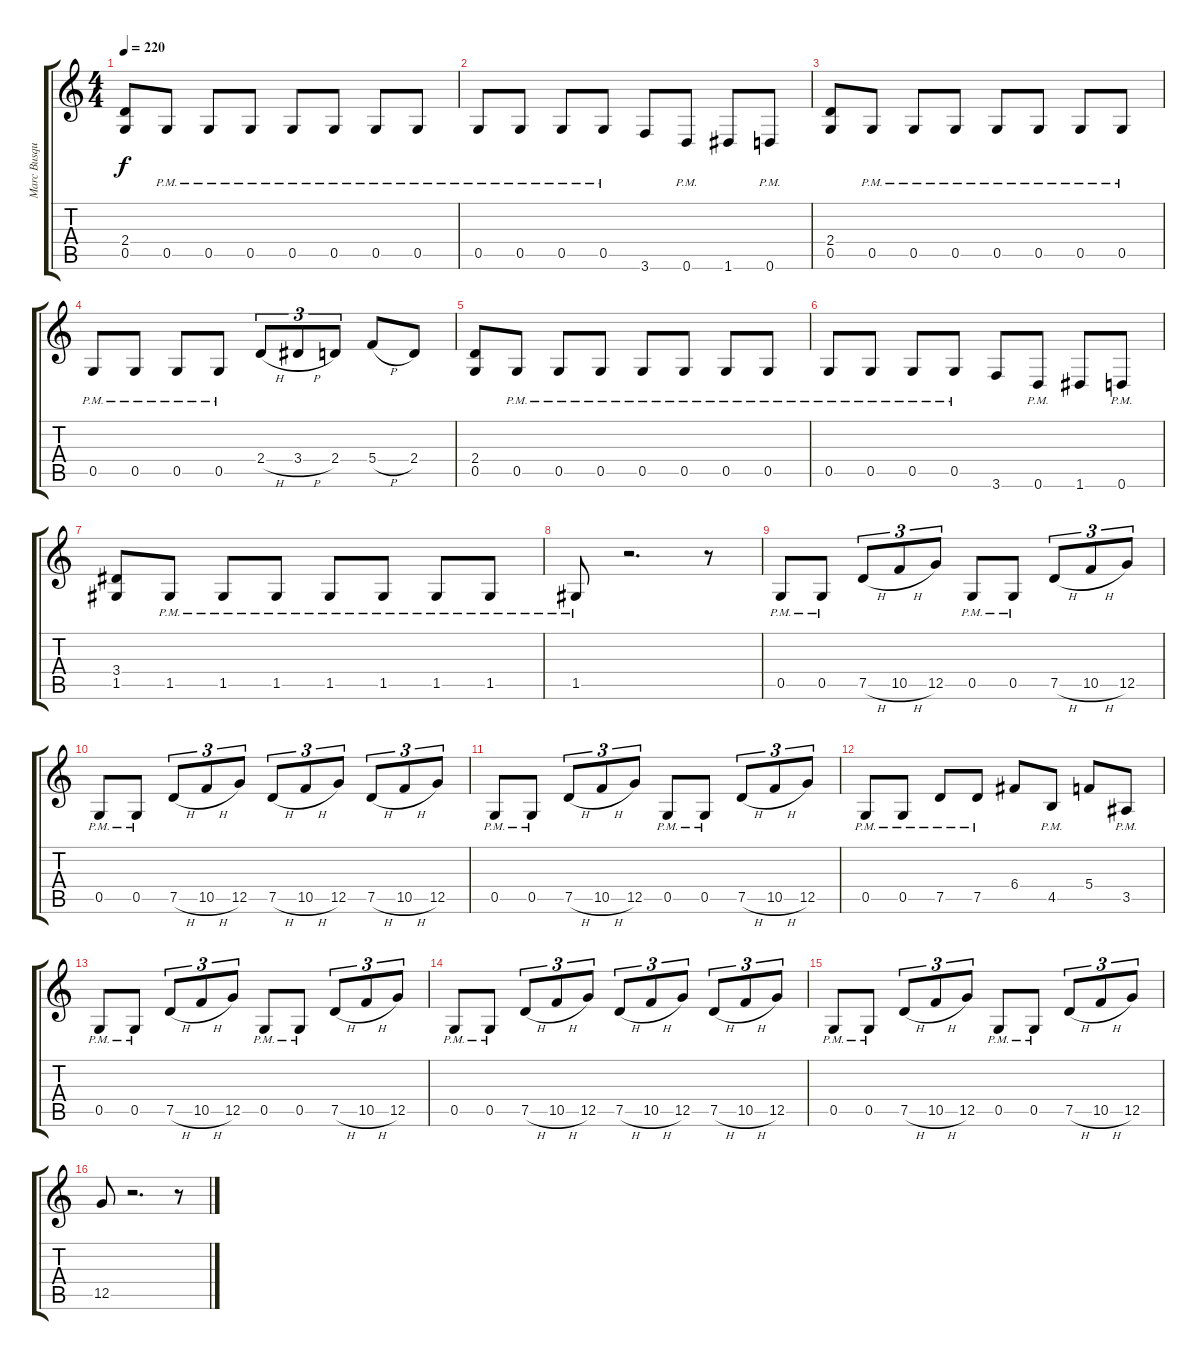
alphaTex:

\track ("Marc Busque" "Marc Busqu") {instrument distortionguitar}
\staff {score tabs}
\tuning (D4 A3 F3 C3 G2 D2) {hide}
\ts (4 4)
\tempo 220
\clef g2
\ks c
(2.4 0.5).8{dy f} 0.5{pm}.8 0.5{pm}.8 0.5{pm}.8 0.5{pm}.8 0.5{pm}.8 0.5{pm}.8 0.5{pm}.8 |
0.5{pm}.8 0.5{pm}.8 0.5{pm}.8 0.5{pm}.8 3.6.8 0.6{pm}.8 1.6.8 0.6{pm}.8 |
(2.4 0.5).8 0.5{pm}.8 0.5{pm}.8 0.5{pm}.8 0.5{pm}.8 0.5{pm}.8 0.5{pm}.8 0.5{pm}.8 |
0.5{pm}.8 0.5{pm}.8 0.5{pm}.8 0.5{pm}.8 2.4{h}.8{tu (3 2)} 3.4{h}.8{tu (3 2)} 2.4.8{tu (3 2)} 5.4{h}.8 2.4.8 |
(2.4 0.5).8 0.5{pm}.8 0.5{pm}.8 0.5{pm}.8 0.5{pm}.8 0.5{pm}.8 0.5{pm}.8 0.5{pm}.8 |
0.5{pm}.8 0.5{pm}.8 0.5{pm}.8 0.5{pm}.8 3.6.8 0.6{pm}.8 1.6.8 0.6{pm}.8 |
(3.4 1.5).8 1.5{pm}.8 1.5{pm}.8 1.5{pm}.8 1.5{pm}.8 1.5{pm}.8 1.5{pm}.8 1.5{pm}.8 |
1.5{pm}.8 r.2{d} r.8 |
0.5{pm}.8 0.5{pm}.8 7.5{h}.8{tu (3 2)} 10.5{h}.8{tu (3 2)} 12.5.8{tu (3 2)} 0.5{pm}.8 0.5{pm}.8 7.5{h}.8{tu (3 2)} 10.5{h}.8{tu (3 2)} 12.5.8{tu (3 2)} |
0.5{pm}.8 0.5{pm}.8 7.5{h}.8{tu (3 2)} 10.5{h}.8{tu (3 2)} 12.5.8{tu (3 2)} 7.5{h}.8{tu (3 2)} 10.5{h}.8{tu (3 2)} 12.5.8{tu (3 2)} 7.5{h}.8{tu (3 2)} 10.5{h}.8{tu (3 2)} 12.5.8{tu (3 2)} |
0.5{pm}.8 0.5{pm}.8 7.5{h}.8{tu (3 2)} 10.5{h}.8{tu (3 2)} 12.5.8{tu (3 2)} 0.5{pm}.8 0.5{pm}.8 7.5{h}.8{tu (3 2)} 10.5{h}.8{tu (3 2)} 12.5.8{tu (3 2)} |
0.5{pm}.8 0.5{pm}.8 7.5{pm}.8 7.5{pm}.8 6.4.8 4.5{pm}.8 5.4.8 3.5{pm}.8 |
0.5{pm}.8 0.5{pm}.8 7.5{h}.8{tu (3 2)} 10.5{h}.8{tu (3 2)} 12.5.8{tu (3 2)} 0.5{pm}.8 0.5{pm}.8 7.5{h}.8{tu (3 2)} 10.5{h}.8{tu (3 2)} 12.5.8{tu (3 2)} |
0.5{pm}.8 0.5{pm}.8 7.5{h}.8{tu (3 2)} 10.5{h}.8{tu (3 2)} 12.5.8{tu (3 2)} 7.5{h}.8{tu (3 2)} 10.5{h}.8{tu (3 2)} 12.5.8{tu (3 2)} 7.5{h}.8{tu (3 2)} 10.5{h}.8{tu (3 2)} 12.5.8{tu (3 2)} |
0.5{pm}.8 0.5{pm}.8 7.5{h}.8{tu (3 2)} 10.5{h}.8{tu (3 2)} 12.5.8{tu (3 2)} 0.5{pm}.8 0.5{pm}.8 7.5{h}.8{tu (3 2)} 10.5{h}.8{tu (3 2)} 12.5.8{tu (3 2)} |
12.5.8 r.2{d} r.8
